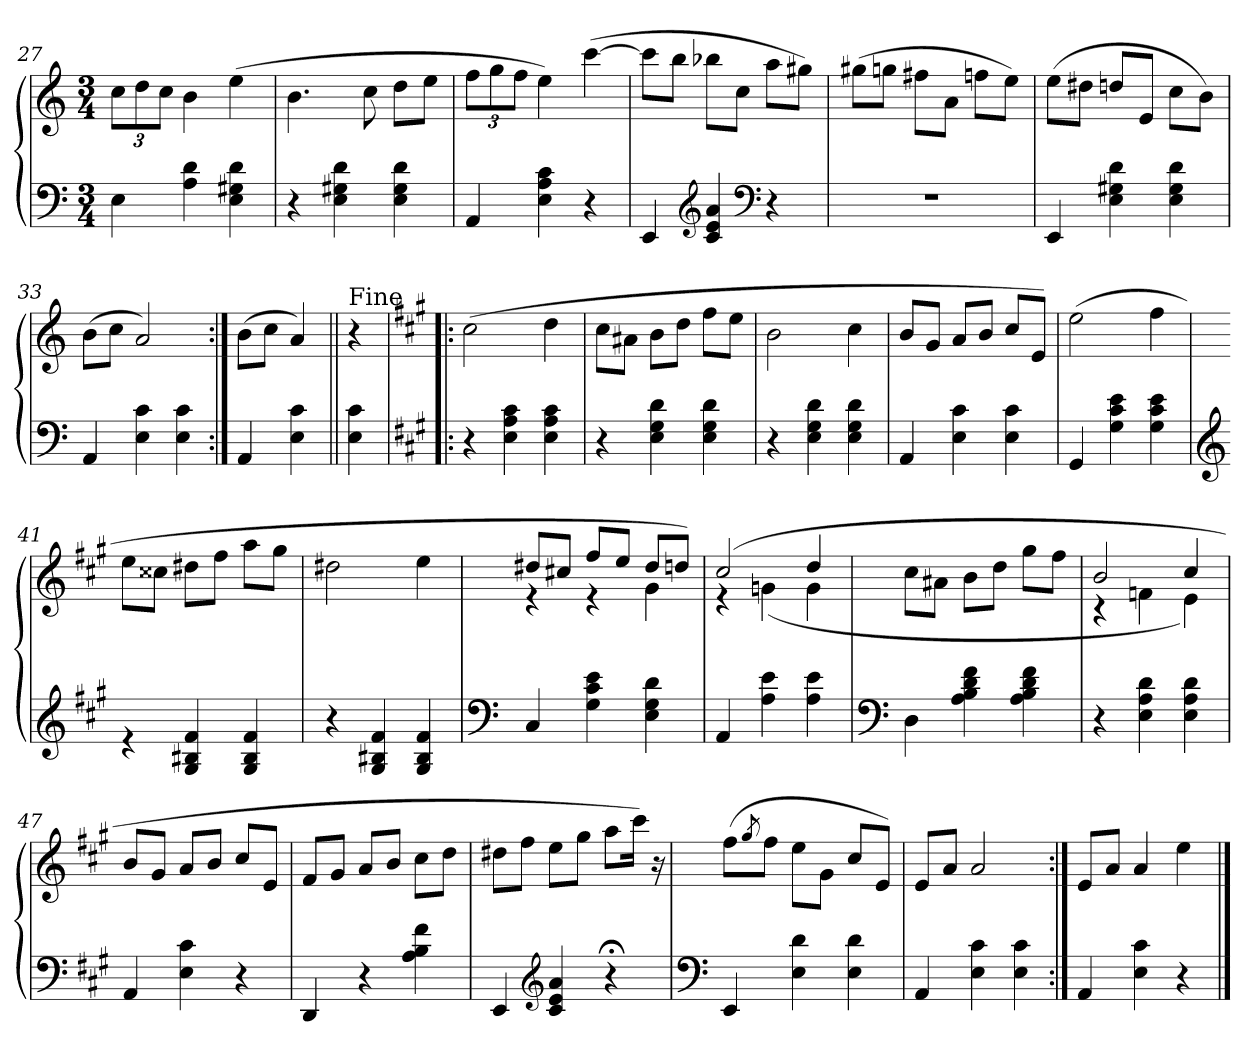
**kern	**kern
*part1	*part1
*staff2	*staff1
*clefF4	*clefG2
*k[]	*k[]
*M3/4	*M3/4
*	*Xbrackettup
=27	=27
4E\	12cc\L
.	12dd\
.	12cc\J
4A\ 4d\	4b\
4E\ 4G#X\ 4d\	(>4ee\
=28	=28
4r	4.b\
4E\ 4G#X\ 4d\	.
.	8cc\
4E\ 4G#\ 4d\	8dd\L
.	8ee\J
=29	=29
4AA/	12ff\L
.	12gg\
.	12ff\J
4E\ 4A\ 4c\	4ee\)
4r	(>[4ccc\
=30	=30
4EE/	8ccc\L]
.	8bb\J
*clefG2	*
4c/ 4e/ 4a/	8bb-X\L
.	8cc\J
*clefF4	*
4r	8aa\L
.	8gg#X\J)
=31	=31
2.r	(>8gg#X\L
.	8ggn\J
.	8ff#X\L
.	8a\J
.	8ffn\L
.	8ee\J)
!!LO:LB:g=z
=32	=32
4EE/	(>8ee\L
.	8dd#X\J
4E\ 4G#X\ 4d\	8ddn/L
.	8e/J
4E\ 4G#\ 4d\	8cc\L
.	8b\J)
=33	=33
4AA/	(>8b\L
.	8cc\J
4E\ 4c\	2a/)
4E\ 4c\	.
=34:|!	=34:|!
4AA/	(>8b\L
.	8cc\J
4E\ 4c\	4a/)
=35||	=35||
!	!LO:TX:a:t=Fine
4E\ 4c\	4r
=36!|:	=36!|:
*k[f#c#g#]	*k[f#c#g#]
4r	(>2cc#\
4E\ 4A\ 4c#\	.
4E\ 4A\ 4c#\	4dd\
=37	=37
4r	8cc#\L
.	8a#X\J
4E\ 4G#\ 4d\	8b\L
.	8dd\J
4E\ 4G#\ 4d\	8ff#\L
.	8ee\J
=38	=38
4r	2b\
4E\ 4G#\ 4d\	.
4E\ 4G#\ 4d\	4cc#\
=39	=39
4AA/	8b/L
.	8g#/J
4E\ 4c#\	8a/L
.	8b/J
4E\ 4c#\	8cc#/L
.	8e/J)
=40	=40
4GG#/	(>2ee\
4G#\ 4c#\ 4e\	.
4G#\ 4c#\ 4e\	4ff#\
!!LO:PB:g=z
=41	=41
*clefG2	*
*^	*
2.ryy	4r	8ee\L
.	.	8cc##X\J
.	4G#/ 4B#X/ 4f#/	8dd#X\L
.	.	8ff#\J
.	4G#/ 4B#/ 4f#/	8aa\L
.	.	8gg#\J
*v	*v	*
=42	=42
4r	2dd#X\
4G#/ 4B#X/ 4f#/	.
4G#/ 4B#/ 4f#/	4ee\
=43	=43
*clefF4	*
*^	*^
2.ryy	4C#/	8dd#X/L	4r
.	.	8cc#X/J	.
.	4G#\ 4c#\ 4e\	8ff#/L	4r
.	.	8ee/J	.
.	4E\ 4G#\ 4d\	8dd#/L	4g#\
.	.	8ddn/J)	.
*v	*v	*	*
=44	=44	=44
4AA/	(>2cc#/	4r
4A\ 4e\	.	(<4gn\
4A\ 4e\	4dd/	4g\
*	*v	*v
=45	=45
*clefF4	*
*^	*
2.ryy	4D\	8cc#\L
.	.	8a#X\J
.	4A\ 4B\ 4d\ 4f#\	8b\L
.	.	8dd\J
.	4A\ 4B\ 4d\ 4f#\	8gg#\L
.	.	8ff#\J
*v	*v	*
=46	=46
*	*^
4r	2b/	4r
4E\ 4A\ 4d\	.	4fn\
4E\ 4A\ 4d\	4cc#/	4e\)
*	*v	*v
=47	=47
4AA/	8b/L
.	8g#/J
4E\ 4c#\	8a/L
.	8b/J
4r	8cc#/L
.	8e/J
!!LO:LB:g=z
=48	=48
4DD/	8f#/L
.	8g#/J
4r	8a/L
.	8b/J
4A\ 4B\ 4f#\	8cc#\L
.	8dd\J
=49	=49
4EE/	8dd#X\L
.	8ff#\J
*clefG2	*
4c#/ 4e/ 4a/	8ee\L
.	8gg#\J
4r;<	8aa\L
.	16ccc#\Jk)
.	16r
=50	=50
*clefF4	*
*^	*
2.ryy	4EE/	(>8ff#\L
.	.	8qgg#/
.	.	8ff#\J
.	4E\ 4d\	8ee\L
.	.	8g#\J
.	4E\ 4d\	8cc#/L
.	.	8e/J)
*v	*v	*
=51	=51
4AA/	8e/L
.	8a/J
4E\ 4c#\	2a/
4E\ 4c#\	.
=52:|!	=52:|!
4AA/	8e/L
.	8a/J
4E\ 4c#\	4a/
4r	4ee\
==	==
*-	*-
